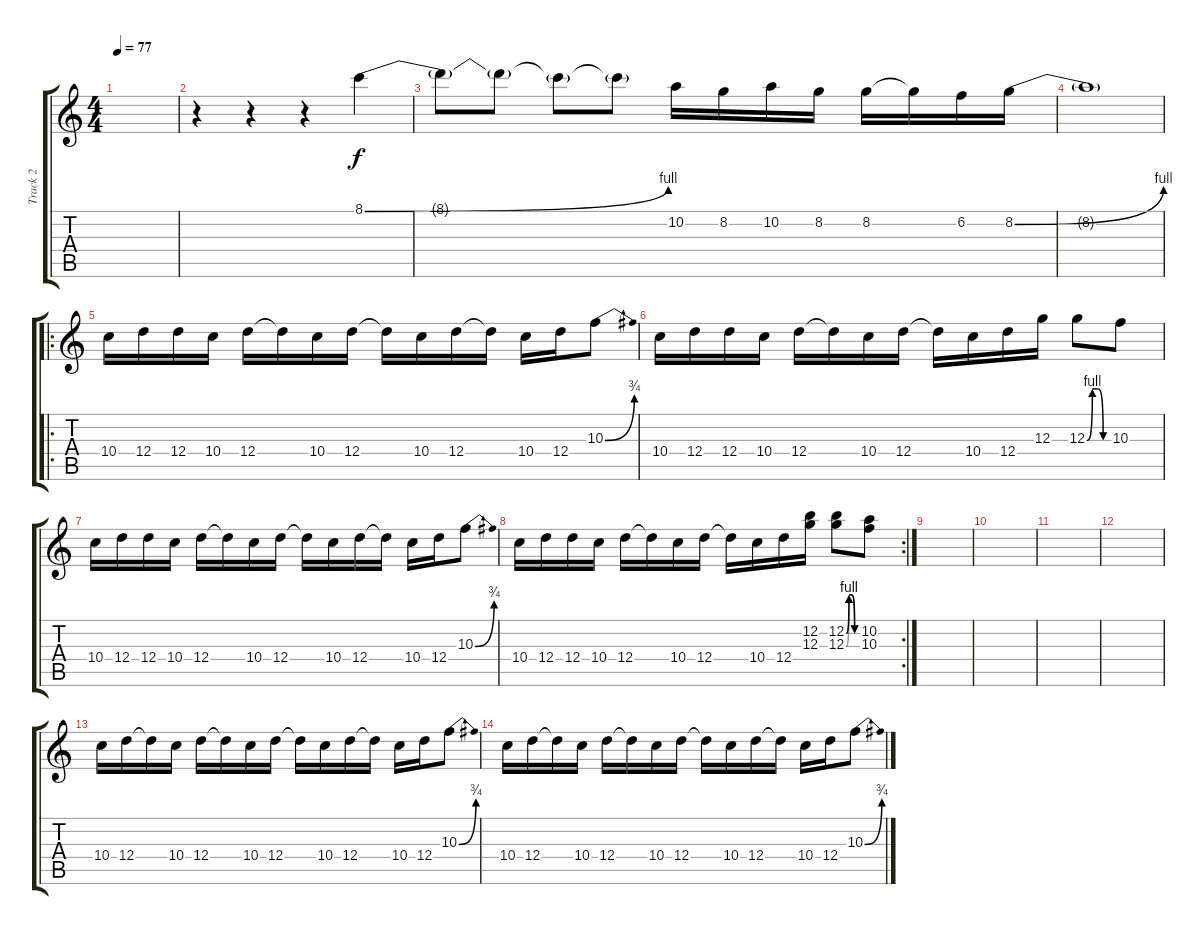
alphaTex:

\track ("Track 2" "Track 2") {instrument distortionguitar}
\staff {score tabs}
\tuning (E4 B3 G3 D3 A2 E2) {hide}
\ts (4 4)
\tempo 77
\clef g2
\ks c
|
r.4 r.4 r.4 8.1{be (bend 0 0 60 4)}.4 |
8.1{t}.8 8.1{t}.8 8.1{t}.8 8.1{t}.8 10.2.16 8.2.16 10.2.16 8.2.16 8.2.16 8.2{t}.16 6.2.16 8.2{be (bend 0 0 60 4)}.16 |
8.2{t}.1 |
\ro
10.4.16 12.4.16 12.4.16 10.4.16 12.4.16 12.4{t}.16 10.4.16 12.4.16 12.4{t}.16 10.4.16 12.4.16 12.4{t}.16 10.4.16 12.4.16 10.3{be (bend 0 0 60 3)}.8 |
10.4.16 12.4.16 12.4.16 10.4.16 12.4.16 12.4{t}.16 10.4.16 12.4.16 12.4{t}.16 10.4.16 12.4.16 12.3.16 12.3{be (custom 0 0 15 4 30 4 45 0 60 0)}.8 10.3.8 |
10.4.16 12.4.16 12.4.16 10.4.16 12.4.16 12.4{t}.16 10.4.16 12.4.16 12.4{t}.16 10.4.16 12.4.16 12.4{t}.16 10.4.16 12.4.16 10.3{be (bend 0 0 60 3)}.8 |
\rc 2
10.4.16 12.4.16 12.4.16 10.4.16 12.4.16 12.4{t}.16 10.4.16 12.4.16 12.4{t}.16 10.4.16 12.4.16 (12.2 12.3).16 (12.2{be (custom 0 0 15 4 30 4 45 0 60 0)} 12.3{be (custom 0 0 15 4 30 4 45 0 60 0)}).8 (10.2 10.3).8 |
|
|
|
|
10.4.16 12.4.16 12.4{t}.16 10.4.16 12.4.16 12.4{t}.16 10.4.16 12.4.16 12.4{t}.16 10.4.16 12.4.16 12.4{t}.16 10.4.16 12.4.16 10.3{be (bend 0 0 60 3)}.8 |
10.4.16 12.4.16 12.4{t}.16 10.4.16 12.4.16 12.4{t}.16 10.4.16 12.4.16 12.4{t}.16 10.4.16 12.4.16 12.4{t}.16 10.4.16 12.4.16 10.3{be (bend 0 0 60 3)}.8
